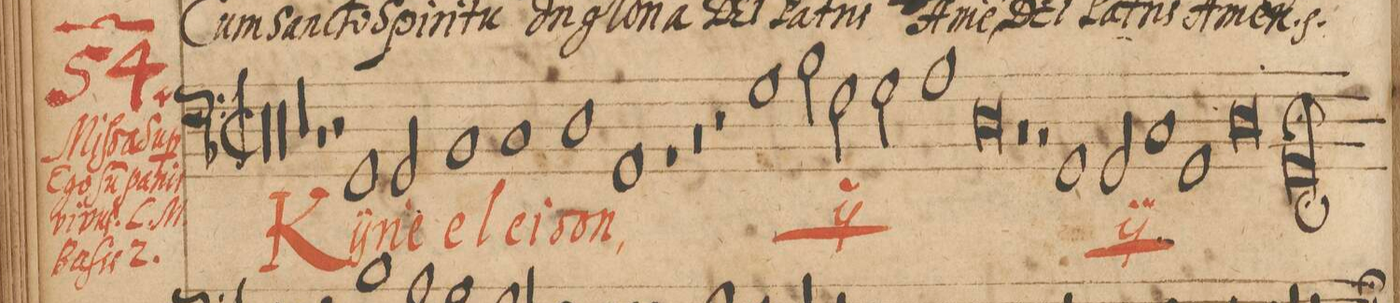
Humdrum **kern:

**kern	**text
*I"OCTAVAVOX	*
*clefF4	*
*k[b-]	*
*met(C|)	*
*M2/1	*
*	*color:red
00r	.
=2-	=2-
=3-	=3-
00r	.
=4-	=4-
=5-	=5-
00r	.
=6-	=6-
=7-	=7-
1r	.
2r	.
1GG/	Kÿ-
=8-	=8-
2GG/	-ri-
1BB-	-e
=9-	=9-
1C	e-
1D	-lei-
=10-	=10-
1GG	-son,
*	*ij
1r	.
=11-	=11-
0r	.
=12-	=12-
2r	.
1G	Kÿ-
2B-\	-ri-
=13-	=13-
2F\	-e
2G\	e-
1A	-lei-
=14-	=14-
0D	-son
=15-	=15-
0r	.
=16-	=16-
2r	.
1GG	Kÿ-
2GG/	-ri-
=17-	=17-
1C	-e
1GG	e-
=18-	=18-
0D	-lei-
=19-	=19-
0GG;;	-son
*	*color:auto
*	*Xij
=20-	=20-
*-	*-
